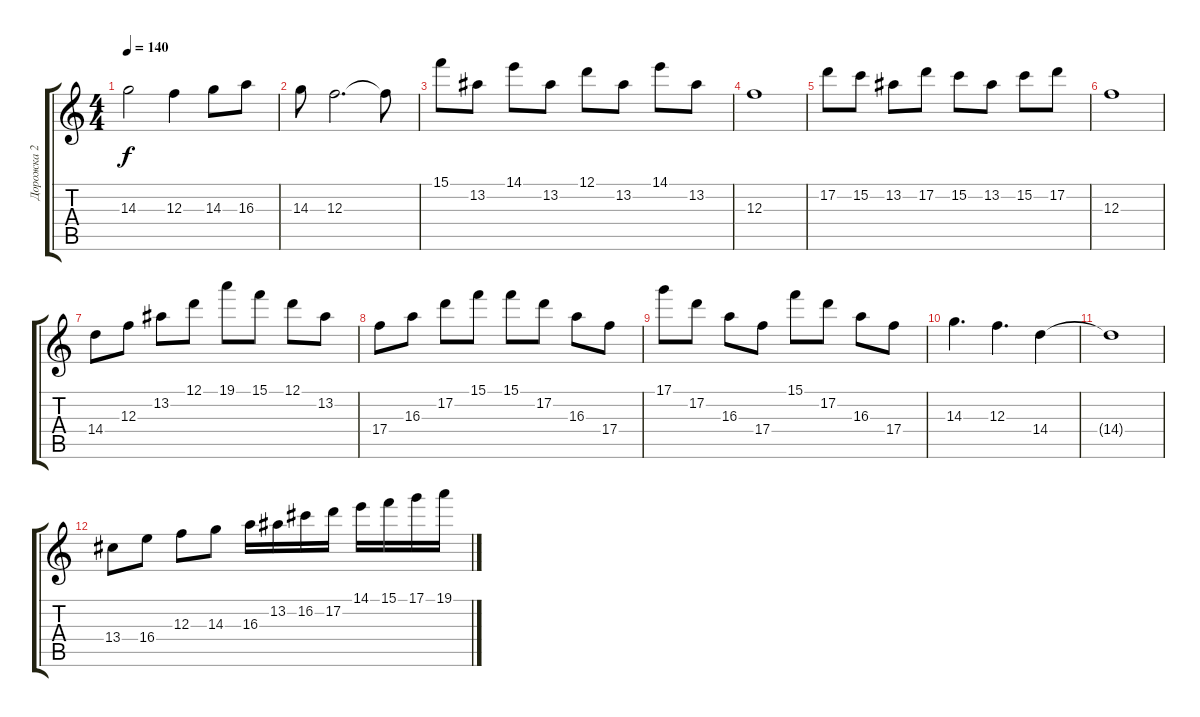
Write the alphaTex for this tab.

\track ("Дорожка 2" "Дорожка 2") {instrument overdrivenguitar}
\staff {score tabs}
\tuning (D4 A3 F3 C3 G2 D2) {hide}
\ts (4 4)
\tempo 140
\clef g2
\ks c
14.3{t}.2{dy f} 12.3.4 14.3.8 16.3.8 |
14.3.8 12.3.2{d} 12.3{t}.8 |
15.1.8 13.2.8 14.1.8 13.2.8 12.1.8 13.2.8 14.1.8 13.2.8 |
12.3.1 |
17.2.8 15.2.8 13.2.8 17.2.8 15.2.8 13.2.8 15.2.8 17.2.8 |
12.3.1 |
14.4.8 12.3.8 13.2.8 12.1.8 19.1.8 15.1.8 12.1.8 13.2.8 |
17.4.8 16.3.8 17.2.8 15.1.8 15.1.8 17.2.8 16.3.8 17.4.8 |
17.1.8 17.2.8 16.3.8 17.4.8 15.1.8 17.2.8 16.3.8 17.4.8 |
14.3.4{d} 12.3.4{d} 14.4.4 |
14.4{t}.1 |
13.4.8 16.4.8 12.3.8 14.3.8 16.3.16 13.2.16 16.2.16 17.2.16 14.1.16 15.1.16 17.1.16 19.1.16
